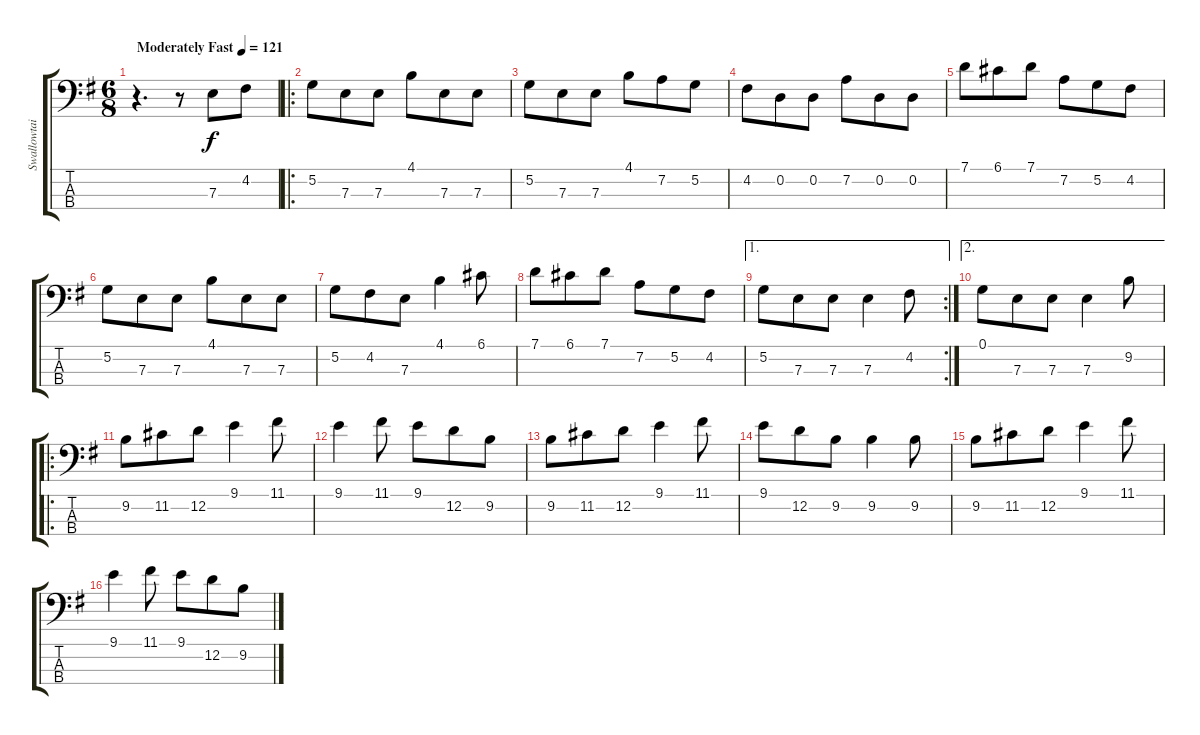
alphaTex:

\track ("Swallowtail Jig" "Swallowtai") {instrument acousticguitarsteel}
\staff {score tabs}
\tuning (G2 D2 A1 E1) {hide}
\ts (6 8)
\tempo (121 "Moderately Fast")
\clef f4
\ks g
r.4{d dy f instrument acousticguitarsteel} r.8 7.3.8 4.2.8 |
\ro
5.2.8 7.3.8 7.3.8 4.1.8 7.3.8 7.3.8 |
5.2.8 7.3.8 7.3.8 4.1.8 7.2.8 5.2.8 |
4.2.8 0.2.8 0.2.8 7.2.8 0.2.8 0.2.8 |
7.1.8 6.1.8 7.1.8 7.2.8 5.2.8 4.2.8 |
5.2.8 7.3.8 7.3.8 4.1.8 7.3.8 7.3.8 |
5.2.8 4.2.8 7.3.8 4.1.4 6.1.8 |
7.1.8 6.1.8 7.1.8 7.2.8 5.2.8 4.2.8 |
\ae 1
\rc 2
5.2.8 7.3.8 7.3.8 7.3.4 4.2.8 |
\ae 2
0.1.8 7.3.8 7.3.8 7.3.4 9.2.8 |
\ro
9.2.8 11.2.8 12.2.8 9.1.4 11.1.8 |
9.1.4 11.1.8 9.1.8 12.2.8 9.2.8 |
9.2.8 11.2.8 12.2.8 9.1.4 11.1.8 |
9.1.8 12.2.8 9.2.8 9.2.4 9.2.8 |
9.2.8 11.2.8 12.2.8 9.1.4 11.1.8 |
9.1.4 11.1.8 9.1.8 12.2.8 9.2.8
